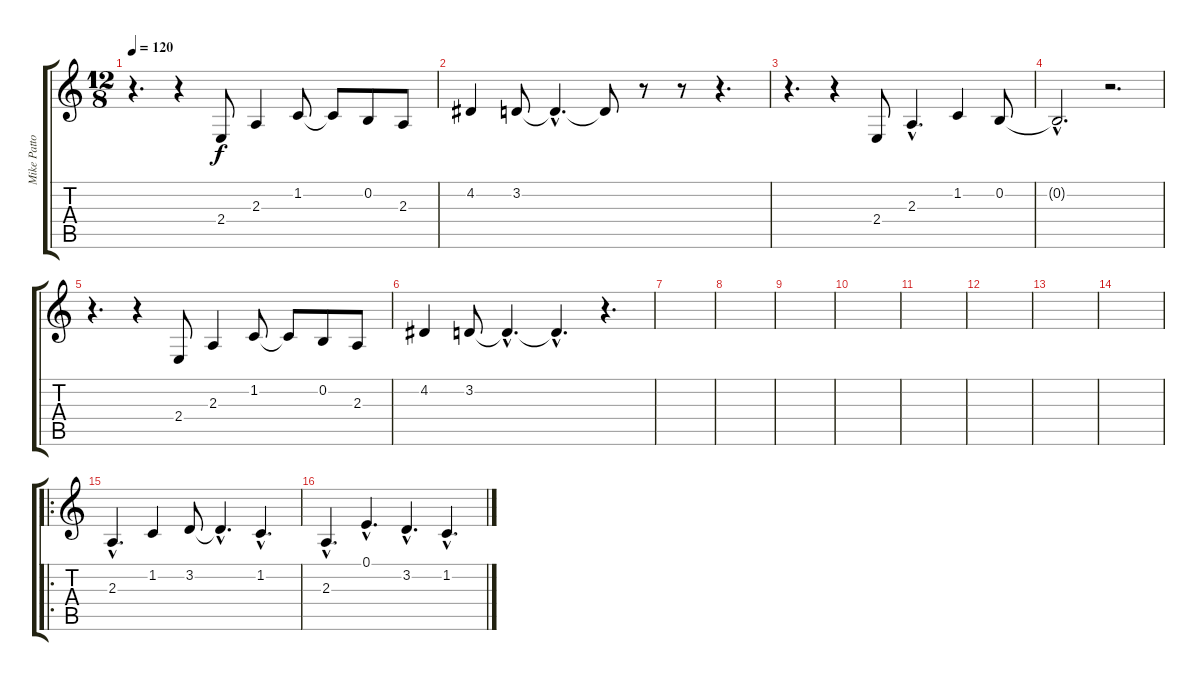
\track ("Mike Patton" "Mike Patto") {instrument voiceoohs}
\staff {score tabs}
\tuning (E4 B3 G3 D3 A2 E2) {hide}
\ts (12 8)
\tempo 120
\clef g2
\ks c
r.4{d dy f} r.4 2.4.8 2.3.4 1.2.8 1.2{t}.8 0.2.8 2.3.8 |
4.2.4 3.2.8 3.2{hac t}.4{d} 3.2{t}.8 r.8 r.8 r.4{d} |
r.4{d} r.4 2.4.8 2.3{hac}.4{d} 1.2.4 0.2.8 |
0.2{hac t}.2{d} r.2{d} |
r.4{d} r.4 2.4.8 2.3.4 1.2.8 1.2{t}.8 0.2.8 2.3.8 |
4.2.4 3.2.8 3.2{hac t}.4{d} 3.2{hac t}.4{d} r.4{d} |
|
|
|
|
|
|
|
|
\ro
2.3{hac}.4{d} 1.2.4 3.2.8 3.2{hac t}.4{d} 1.2{hac}.4{d} |
2.3{hac}.4{d} 0.1{hac}.4{d} 3.2{hac}.4{d} 1.2{hac}.4{d}
